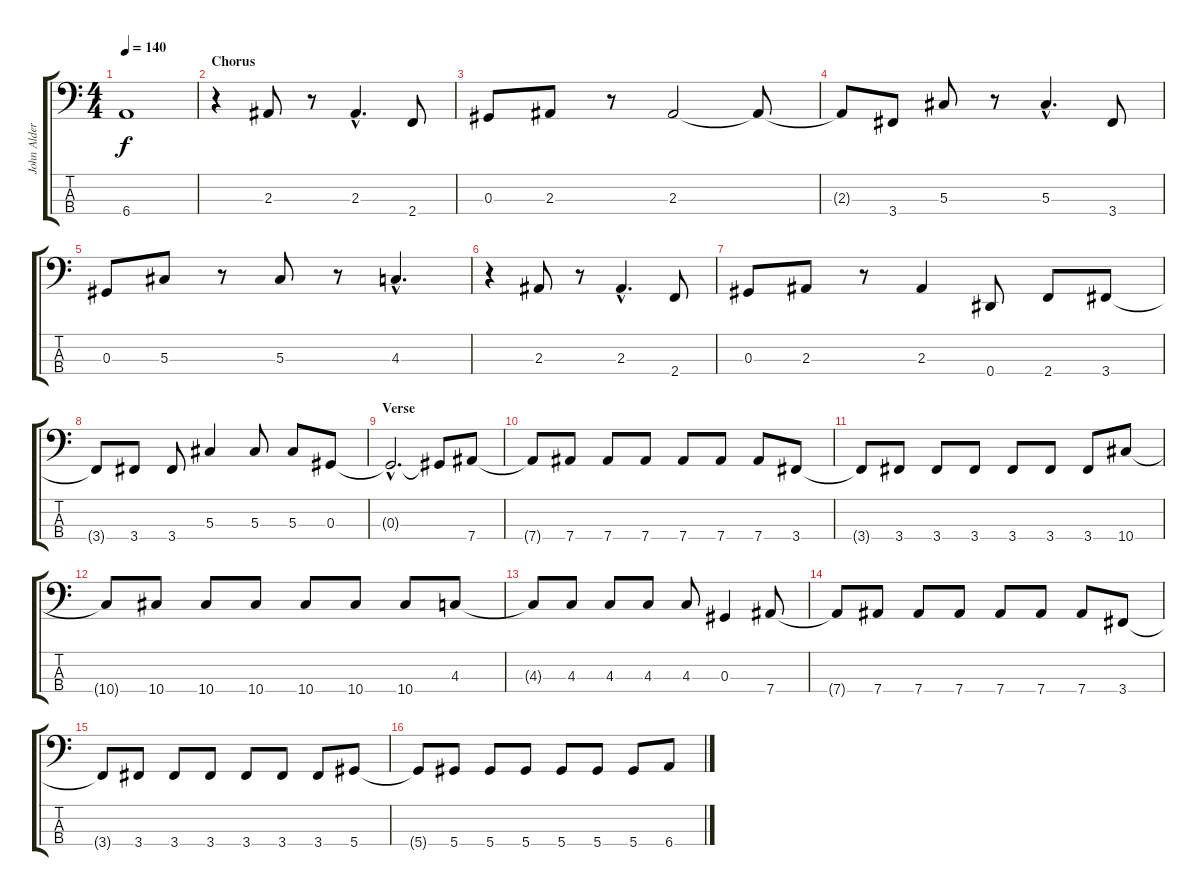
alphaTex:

\track ("John Alderete" "John Alder") {instrument electricbassfinger}
\staff {score tabs}
\tuning (Gb2 Db2 Ab1 Eb1) {hide}
\ts (4 4)
\tempo 140
\clef f4
\ks c
6.4{t}.1{dy f} |
\section ("" "Chorus")
r.4 2.3.8 r.8 2.3{hac}.4{d} 2.4.8 |
0.3.8 2.3.8 r.8 2.3.2 2.3{t}.8 |
2.3{t}.8 3.4.8 5.3.8 r.8 5.3{hac}.4{d} 3.4.8 |
0.3.8 5.3.8 r.8 5.3.8 r.8 4.3{hac}.4{d} |
r.4 2.3.8 r.8 2.3{hac}.4{d} 2.4.8 |
0.3.8 2.3.8 r.8 2.3.4 0.4.8 2.4.8 3.4.8 |
3.4{t}.8 3.4.8 3.4.8 5.3.4 5.3.8 5.3.8 0.3.8 |
\section ("" "Verse")
0.3{hac t}.2{d} 0.3{t}.8 7.4.8 |
7.4{t}.8 7.4.8 7.4.8 7.4.8 7.4.8 7.4.8 7.4.8 3.4.8 |
3.4{t}.8 3.4.8 3.4.8 3.4.8 3.4.8 3.4.8 3.4.8 10.4.8 |
10.4{t}.8 10.4.8 10.4.8 10.4.8 10.4.8 10.4.8 10.4.8 4.3.8 |
4.3{t}.8 4.3.8 4.3.8 4.3.8 4.3.8 0.3.4 7.4.8 |
7.4{t}.8 7.4.8 7.4.8 7.4.8 7.4.8 7.4.8 7.4.8 3.4.8 |
3.4{t}.8 3.4.8 3.4.8 3.4.8 3.4.8 3.4.8 3.4.8 5.4.8 |
5.4{t}.8 5.4.8 5.4.8 5.4.8 5.4.8 5.4.8 5.4.8 6.4.8
